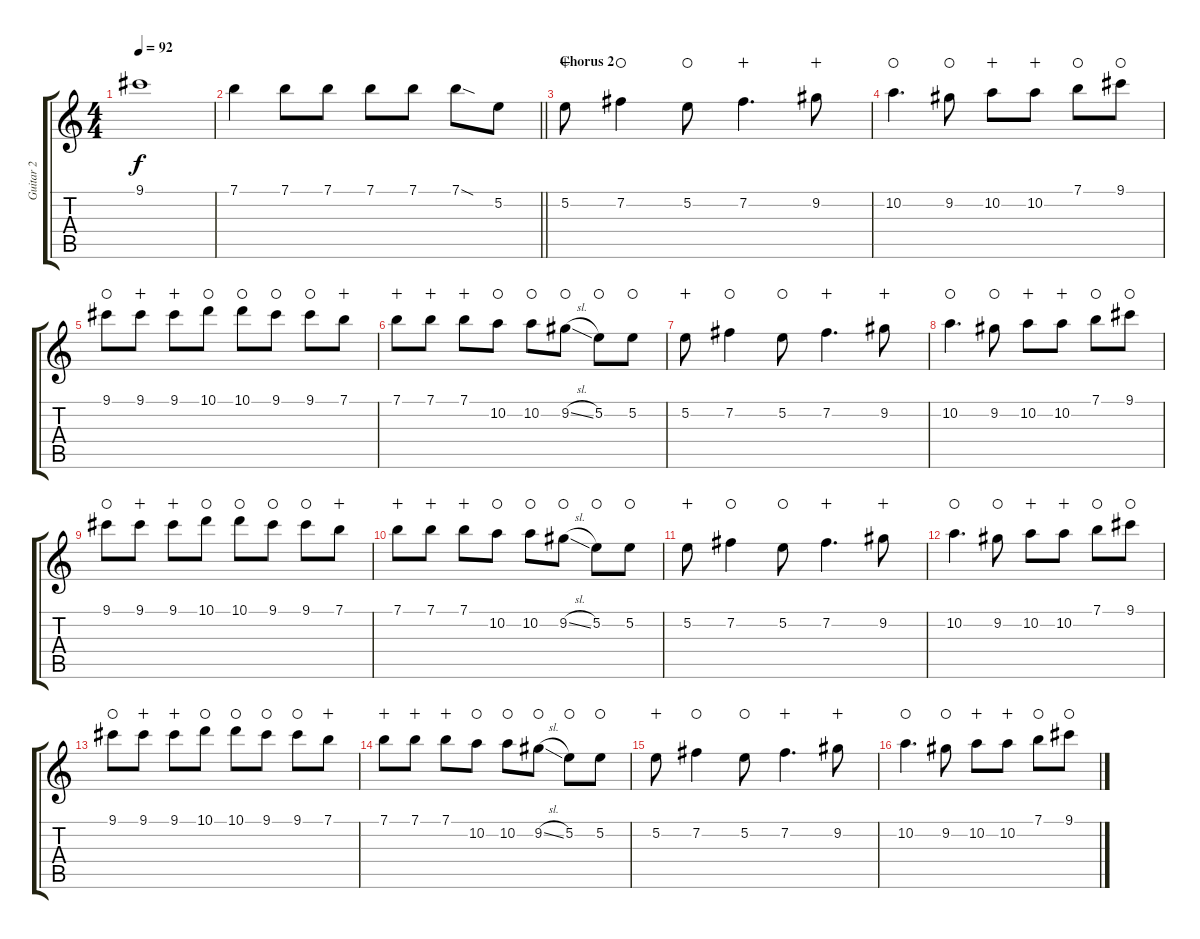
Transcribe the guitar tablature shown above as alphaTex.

\track ("Guitar 2" "Guitar 2") {instrument distortionguitar}
\staff {score tabs}
\tuning (E4 B3 G3 D3 A2 E2) {hide}
\ts (4 4)
\tempo 92
\clef g2
\ks c
9.1.1{dy f} |
\barLineRight lightlight
7.1.4 7.1.8{volume 16} 7.1.8 7.1.8 7.1.8 7.1{sod}.8 5.2.8 |
\section ("" "Chorus 2")
5.2.8{volume 12 instrument distortionguitar wahc} 7.2.4{waho} 5.2.8{waho} 7.2.4{d wahc} 9.2.8{wahc} |
10.2.4{d waho} 9.2.8{waho} 10.2.8{wahc} 10.2.8{wahc} 7.1.8{waho} 9.1.8{waho} |
9.1.8{waho} 9.1.8{wahc} 9.1.8{wahc} 10.1.8{waho} 10.1.8{waho} 9.1.8{waho} 9.1.8{waho} 7.1.8{wahc} |
7.1.8{wahc} 7.1.8{wahc} 7.1.8{wahc} 10.2.8{waho} 10.2.8{waho} 9.2{sl}.8{waho} 5.2.8{waho} 5.2.8{waho} |
5.2.8{wahc} 7.2.4{waho} 5.2.8{waho} 7.2.4{d wahc} 9.2.8{wahc} |
10.2.4{d waho} 9.2.8{waho} 10.2.8{wahc} 10.2.8{wahc} 7.1.8{waho} 9.1.8{waho} |
9.1.8{waho} 9.1.8{wahc} 9.1.8{wahc} 10.1.8{waho} 10.1.8{waho} 9.1.8{waho} 9.1.8{waho} 7.1.8{wahc} |
7.1.8{wahc} 7.1.8{wahc} 7.1.8{wahc} 10.2.8{waho} 10.2.8{waho} 9.2{sl}.8{waho} 5.2.8{waho} 5.2.8{waho} |
5.2.8{wahc} 7.2.4{waho} 5.2.8{waho} 7.2.4{d wahc} 9.2.8{wahc} |
10.2.4{d waho} 9.2.8{waho} 10.2.8{wahc} 10.2.8{wahc} 7.1.8{waho} 9.1.8{waho} |
9.1.8{waho} 9.1.8{wahc} 9.1.8{wahc} 10.1.8{waho} 10.1.8{waho} 9.1.8{waho} 9.1.8{waho} 7.1.8{wahc} |
7.1.8{wahc} 7.1.8{wahc} 7.1.8{wahc} 10.2.8{waho} 10.2.8{waho} 9.2{sl}.8{waho} 5.2.8{waho} 5.2.8{waho} |
5.2.8{wahc} 7.2.4{waho} 5.2.8{waho} 7.2.4{d wahc} 9.2.8{wahc} |
10.2.4{d waho} 9.2.8{waho} 10.2.8{wahc} 10.2.8{wahc} 7.1.8{waho} 9.1.8{waho}
